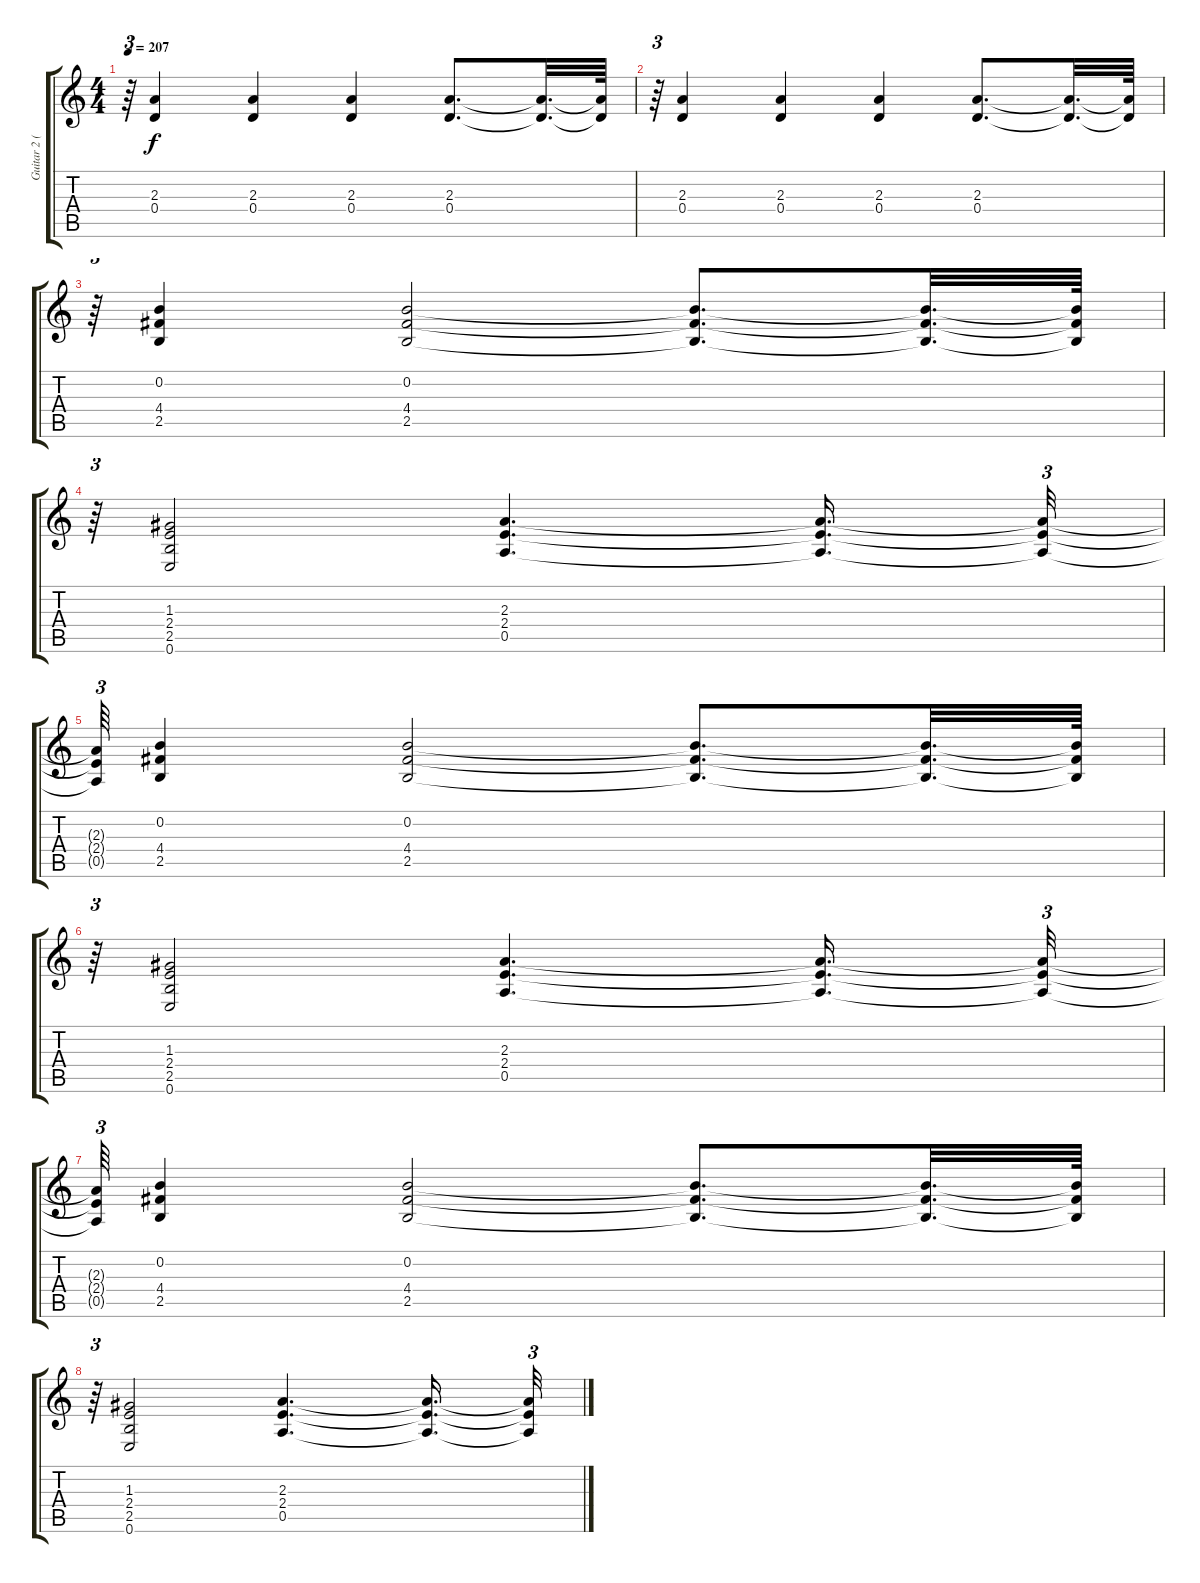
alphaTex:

\track ("Guitar 2 (Joe)" "Guitar 2 (") {instrument distortionguitar}
\staff {score tabs}
\tuning (E4 B3 G3 D3 A2 E2) {hide}
\ts (4 4)
\tempo 207
\clef g2
\ks c
r.64{tu (3 2) dy f} (2.3 0.4).4 (2.3 0.4).4 (2.3 0.4).4 (2.3 0.4).8{d} (2.3{t} 0.4{t}).32{d} (2.3{t} 0.4{t}).64 |
r.64{tu (3 2)} (2.3 0.4).4 (2.3 0.4).4 (2.3 0.4).4 (2.3 0.4).8{d} (2.3{t} 0.4{t}).32{d} (2.3{t} 0.4{t}).64 |
r.64{tu (3 2)} (0.2 4.4 2.5).4 (0.2 4.4 2.5).2 (0.2{t} 4.4{t} 2.5{t}).8{d} (0.2{t} 4.4{t} 2.5{t}).32{d} (0.2{t} 4.4{t} 2.5{t}).64 |
r.64{tu (3 2)} (1.3 2.4 2.5 0.6).2 (2.3 2.4 0.5).4{d} (2.3{t} 2.4{t} 0.5{t}).16{d} (2.3{t} 2.4{t} 0.5{t}).32{tu (3 2)} |
(2.3{t} 2.4{t} 0.5{t}).64{tu (3 2)} (0.2 4.4 2.5).4 (0.2 4.4 2.5).2 (0.2{t} 4.4{t} 2.5{t}).8{d} (0.2{t} 4.4{t} 2.5{t}).32{d} (0.2{t} 4.4{t} 2.5{t}).64 |
r.64{tu (3 2)} (1.3 2.4 2.5 0.6).2 (2.3 2.4 0.5).4{d} (2.3{t} 2.4{t} 0.5{t}).16{d} (2.3{t} 2.4{t} 0.5{t}).32{tu (3 2)} |
(2.3{t} 2.4{t} 0.5{t}).64{tu (3 2)} (0.2 4.4 2.5).4 (0.2 4.4 2.5).2 (0.2{t} 4.4{t} 2.5{t}).8{d} (0.2{t} 4.4{t} 2.5{t}).32{d} (0.2{t} 4.4{t} 2.5{t}).64 |
r.64{tu (3 2)} (1.3 2.4 2.5 0.6).2 (2.3 2.4 0.5).4{d} (2.3{t} 2.4{t} 0.5{t}).16{d} (2.3{t} 2.4{t} 0.5{t}).32{tu (3 2)}
